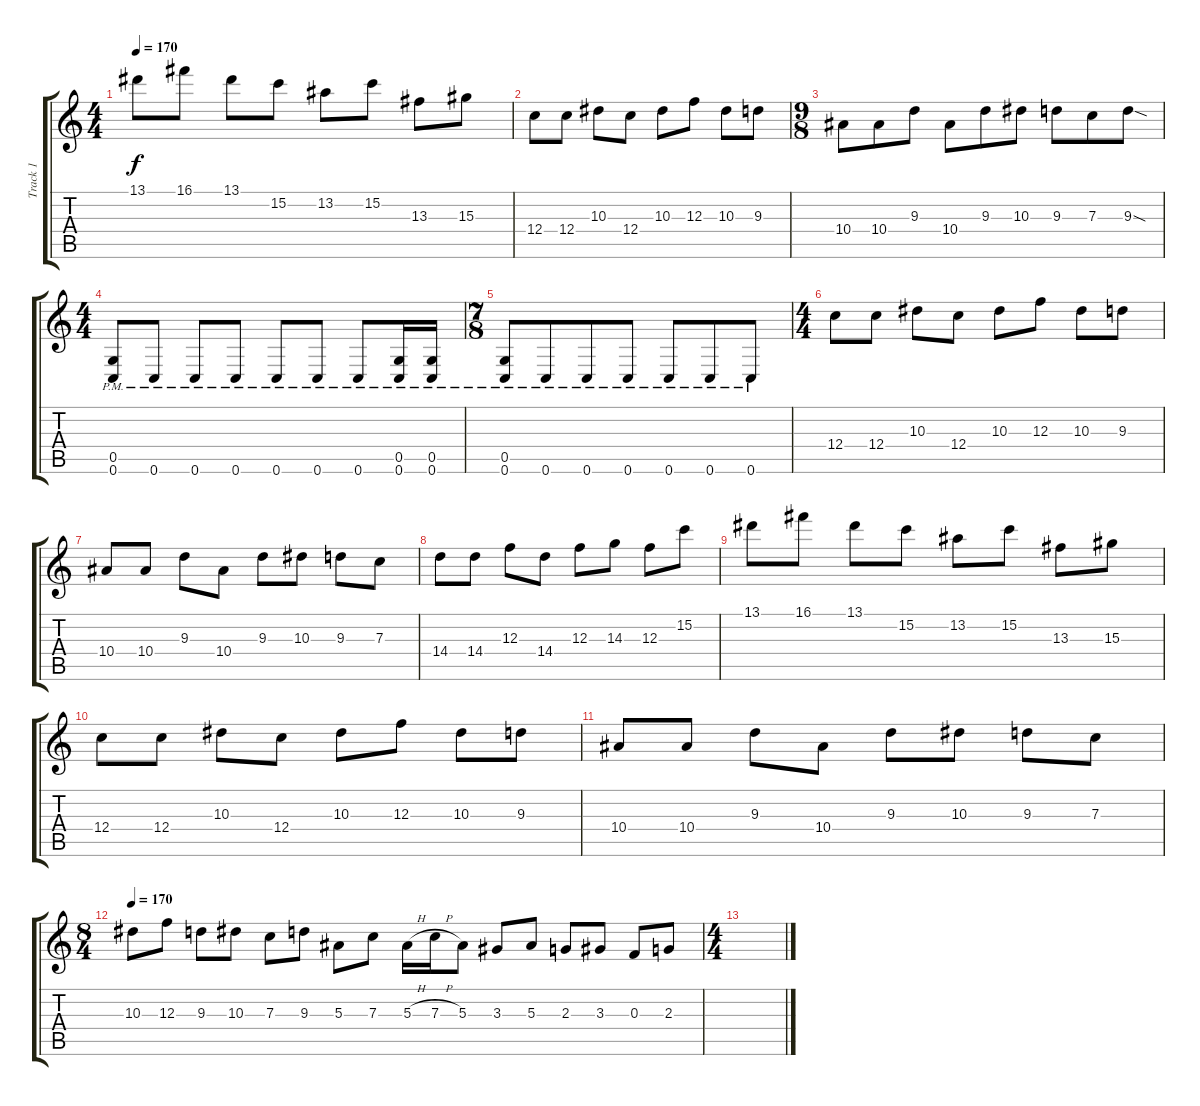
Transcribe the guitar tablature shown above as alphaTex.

\track ("Track 1" "Track 1") {instrument distortionguitar}
\staff {score tabs}
\tuning (D4 A3 F3 C3 G2 C2) {hide}
\ts (4 4)
\tempo 170
\clef g2
\ks c
13.1.8{dy f} 16.1.8 13.1.8 15.2.8 13.2.8 15.2.8 13.3.8 15.3.8 |
12.4.8 12.4.8 10.3.8 12.4.8 10.3.8 12.3.8 10.3.8 9.3.8 |
\ts (9 8)
10.4.8 10.4.8 9.3.8 10.4.8 9.3.8 10.3.8 9.3.8 7.3.8 9.3{sod}.8 |
\ts (4 4)
(0.5{pm} 0.6{pm}).8 0.6{pm}.8 0.6{pm}.8 0.6{pm}.8 0.6{pm}.8 0.6{pm}.8 0.6{pm}.8 (0.5{pm} 0.6{pm}).16 (0.5{pm} 0.6{pm}).16 |
\ts (7 8)
(0.5{pm} 0.6{pm}).8 0.6{pm}.8 0.6{pm}.8 0.6{pm}.8 0.6{pm}.8 0.6{pm}.8 0.6{pm}.8 |
\ts (4 4)
12.4.8 12.4.8 10.3.8 12.4.8 10.3.8 12.3.8 10.3.8 9.3.8 |
10.4.8 10.4.8 9.3.8 10.4.8 9.3.8 10.3.8 9.3.8 7.3.8 |
14.4.8 14.4.8 12.3.8 14.4.8 12.3.8 14.3.8 12.3.8 15.2.8 |
13.1.8 16.1.8 13.1.8 15.2.8 13.2.8 15.2.8 13.3.8 15.3.8 |
12.4.8 12.4.8 10.3.8 12.4.8 10.3.8 12.3.8 10.3.8 9.3.8 |
10.4.8 10.4.8 9.3.8 10.4.8 9.3.8 10.3.8 9.3.8 7.3.8 |
\ts (8 4)
\tempo 170
10.3.8 12.3.8 9.3.8 10.3.8 7.3.8 9.3.8 5.3.8 7.3.8 5.3{h}.16 7.3{h}.16 5.3.8 3.3.8 5.3.8 2.3.8 3.3.8 0.3.8 2.3.8 |
\ts (4 4)
